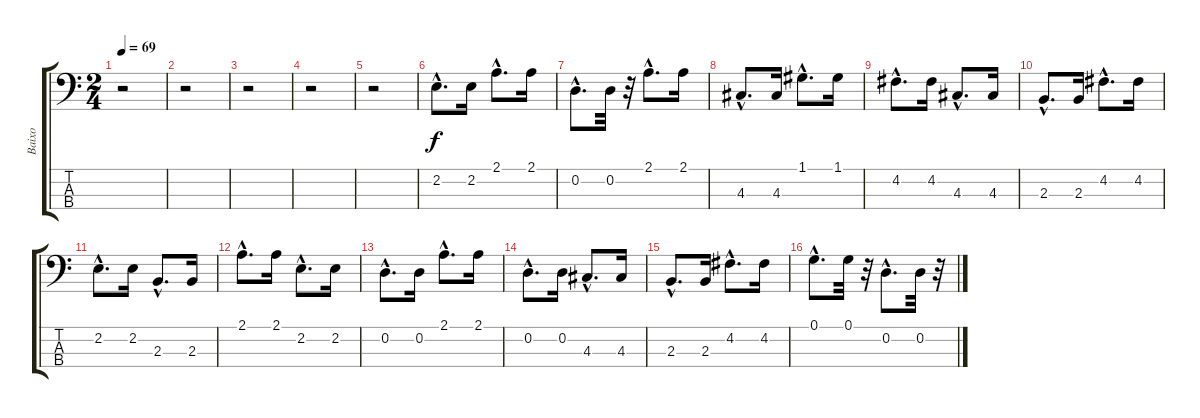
\track ("Baixo" "Baixo") {instrument acousticbass}
\staff {score tabs}
\tuning (G2 D2 A1 E1) {hide}
\ts (2 4)
\tempo 69
\clef f4
\ks c
r.2{dy f instrument acousticbass} |
r.2 |
r.2 |
r.2 |
r.2 |
2.2{hac}.8{d} 2.2.16 2.1{hac}.8{d} 2.1.16 |
0.2{hac}.8{d} 0.2.32 r.32 2.1{hac}.8{d} 2.1.16 |
4.3{hac}.8{d} 4.3.16 1.1{hac}.8{d} 1.1.16 |
4.2{hac}.8{d} 4.2.16 4.3{hac}.8{d} 4.3.16 |
2.3{hac}.8{d} 2.3.16 4.2{hac}.8{d} 4.2.16 |
2.2{hac}.8{d} 2.2.16 2.3{hac}.8{d} 2.3.16 |
2.1{hac}.8{d} 2.1.16 2.2{hac}.8{d} 2.2.16 |
0.2{hac}.8{d} 0.2.16 2.1{hac}.8{d} 2.1.16 |
0.2{hac}.8{d} 0.2.16 4.3{hac}.8{d} 4.3.16 |
2.3{hac}.8{d} 2.3.16 4.2{hac}.8{d} 4.2.16 |
0.1{hac}.8{d} 0.1.32 r.32 0.2{hac}.8{d} 0.2.32 r.32
